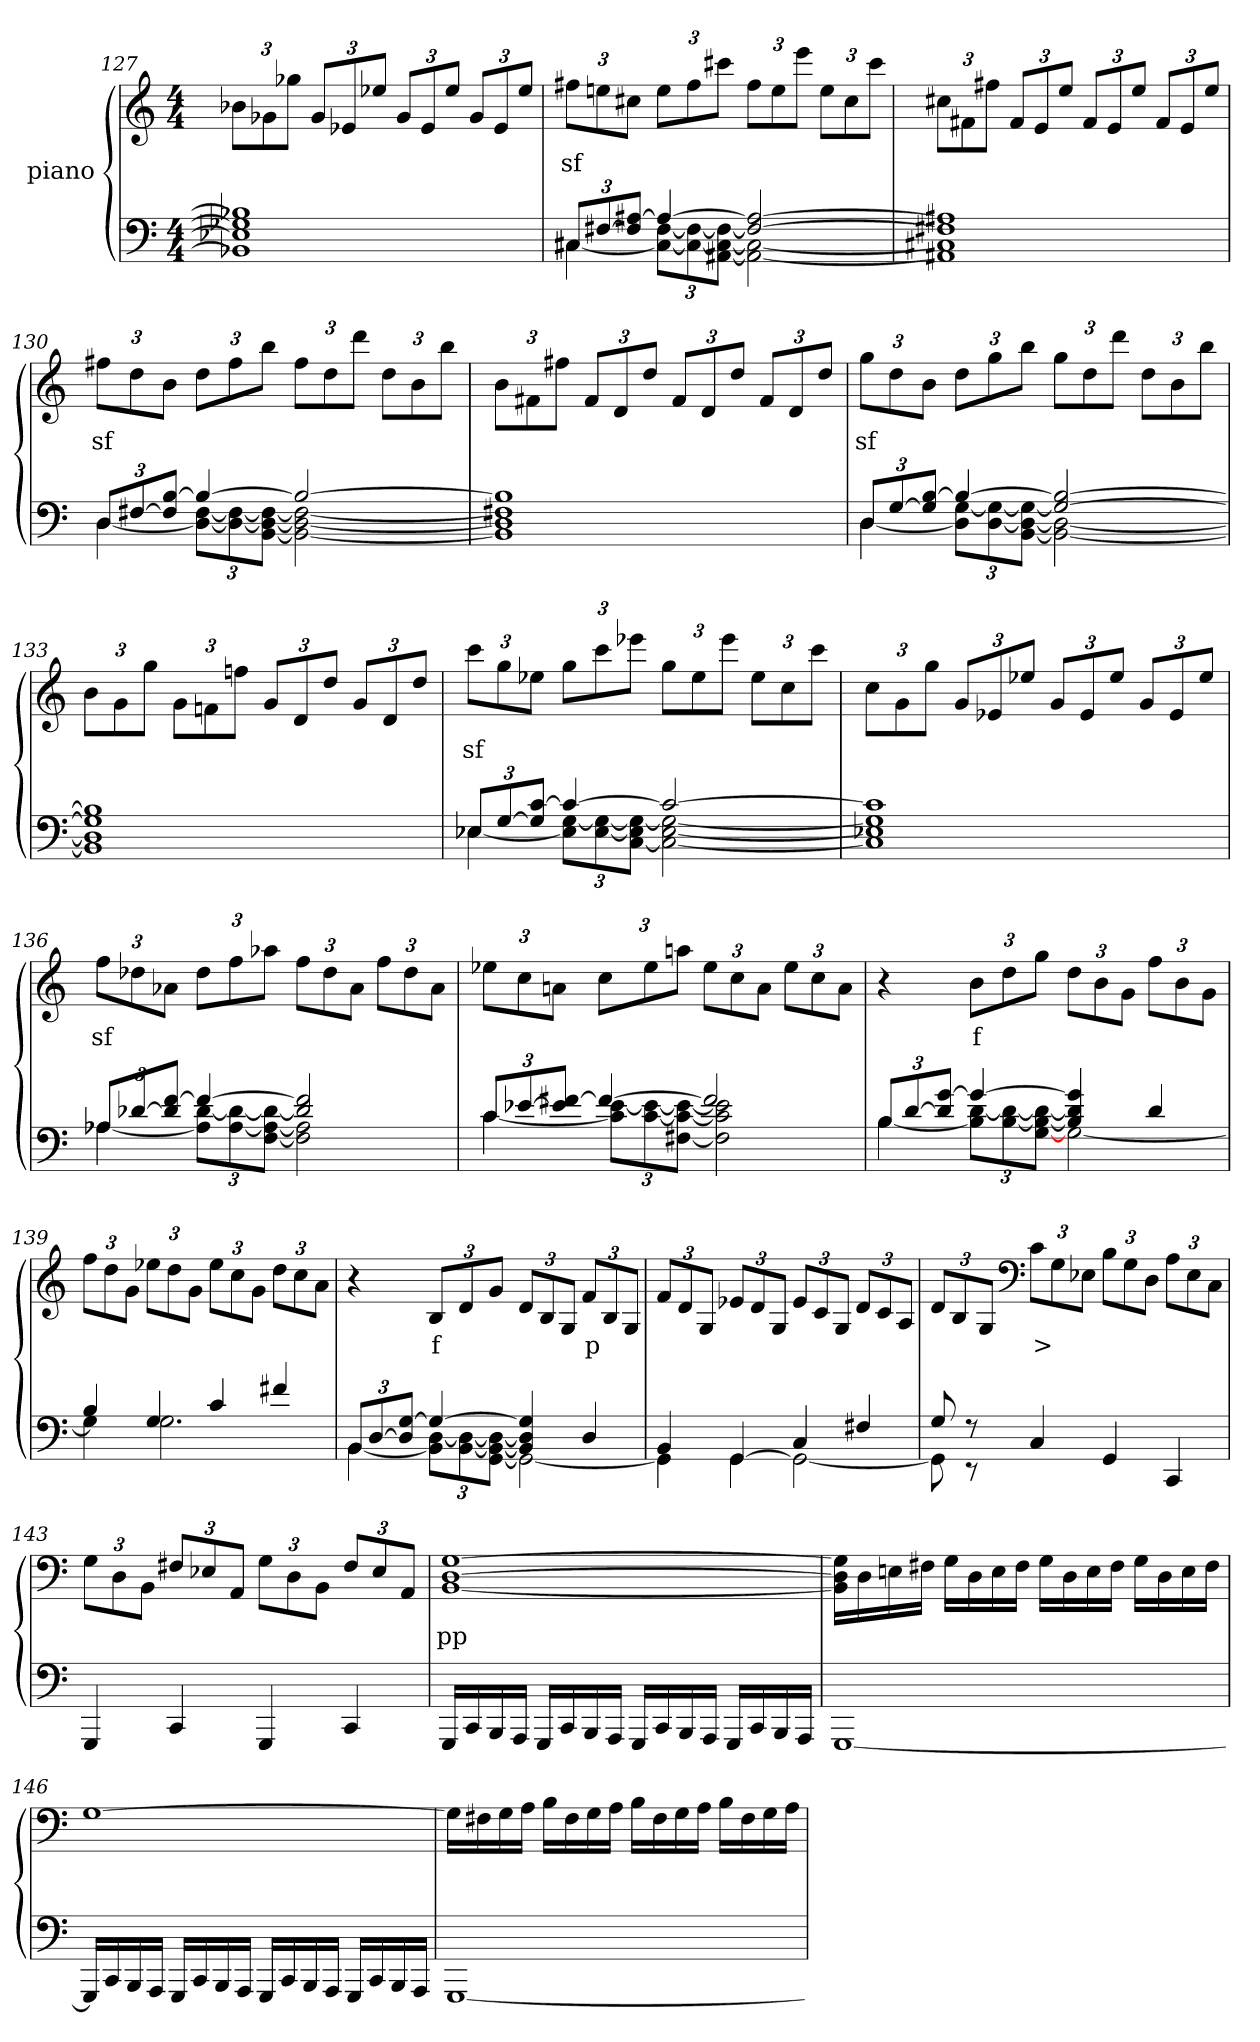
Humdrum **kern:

**kern	**kern	**text
*part2	*part1	*part1
*staff2	*staff1	*staff1
*	*I"piano	*
*clefF4	*clefG2	*
*k[]	*k[]	*
*C:	*C:	*
*M4/4	*M4/4	*
=127	=127	=127
1BB-X] 1E-X] 1G-X] 1B-X]	12b-XL	.
.	12g-X	.
.	12gg-J	.
.	12g-L	.
.	12e-X	.
.	12ee-J	.
.	12g-L	.
.	12e-	.
.	12ee-J	.
.	12g-L	.
.	12e-	.
.	12ee-J	.
=128	=128	=128
*^	*	*
12C#XL	[4C#	12ff#XL	sf
[12F#X	.	12een	.
12F#] [12A#XJ	.	12cc#XJ	.
4A#_	12C#_ [12F#L	12eeL	.
.	12C#_ 12F#_	12ff#	.
.	[12AA# 12C#_ 12F#_J	12ccc#J	.
2F#_ 2A#_	2AA#_ 2C#_	12ff#L	.
.	.	12ee	.
.	.	12eeeJ	.
.	.	12eeL	.
.	.	12cc#	.
.	.	12ccc#J	.
*v	*v	*	*
=129	=129	=129
1AA#X] 1C#X] 1F#X] 1A#X]	12cc#XL	.
.	12f#X	.
.	12ff#J	.
.	12f#L	.
.	12e	.
.	12eeJ	.
.	12f#L	.
.	12e	.
.	12eeJ	.
.	12f#L	.
.	12e	.
.	12eeJ	.
=130	=130	=130
*^	*	*
12DL	[4D	12ff#XL	sf
[12F#X	.	12dd	.
12F#] [12BJ	.	12bJ	.
4B_	12D_ [12F#L	12ddL	.
.	12D_ 12F#_	12ff#	.
.	[12BB 12D_ 12F#_J	12bbJ	.
2B_	2BB_ 2D_ 2F#_	12ff#L	.
.	.	12dd	.
.	.	12dddJ	.
.	.	12ddL	.
.	.	12b	.
.	.	12bbJ	.
*v	*v	*	*
=131	=131	=131
1BB] 1D] 1F#X] 1B]	12bL	.
.	12f#X	.
.	12ff#J	.
.	12f#L	.
.	12d	.
.	12ddJ	.
.	12f#L	.
.	12d	.
.	12ddJ	.
.	12f#L	.
.	12d	.
.	12ddJ	.
=132	=132	=132
*^	*	*
12DL	[4D	12ggL	sf
[12G	.	12dd	.
12G] [12BJ	.	12bJ	.
4B_	12D] [12GL	12ddL	.
.	[12D 12G_	12gg	.
.	[12BB 12D_ 12G_J	12bbJ	.
2G_ 2B_	2BB_ 2D_	12ggL	.
.	.	12dd	.
.	.	12dddJ	.
.	.	12ddL	.
.	.	12b	.
.	.	12bbJ	.
*v	*v	*	*
=133	=133	=133
1BB] 1D] 1G] 1B]	12bL	.
.	12g	.
.	12ggJ	.
.	12gL	.
.	12fn	.
.	12ffnJ	.
.	12gL	.
.	12d	.
.	12ddJ	.
.	12gL	.
.	12d	.
.	12ddJ	.
=134	=134	=134
*^	*	*
12E-XL	[4E-	12cccL	sf
[12G	.	12gg	.
12G] [12cJ	.	12ee-XJ	.
4c_	12E-] [12GL	12ggL	.
.	[12E- 12G_	12ccc	.
.	[12C 12E-] 12G_J	12eee-J	.
2c_	2C_ [2E- 2G_	12ggL	.
.	.	12ee-	.
.	.	12eee-J	.
.	.	12ee-L	.
.	.	12cc	.
.	.	12cccJ	.
*v	*v	*	*
=135	=135	=135
1C] 1E-X] 1G] 1c]	12ccL	.
.	12g	.
.	12ggJ	.
.	12gL	.
.	12e-X	.
.	12ee-J	.
.	12gL	.
.	12e-	.
.	12ee-J	.
.	12gL	.
.	12e-	.
.	12ee-J	.
=136	=136	=136
*^	*	*
12A-XL	[4A-	12ffL	sf
[12d-X	.	12dd-X	.
12d-] [12fJ	.	12a-XJ	.
4f_	12A-] [12d-L	12dd-L	.
.	[12A- 12d-_	12ff	.
.	[12F 12A-_ 12d-_J	12aa-J	.
2d-] 2f]	2F] 2A-]	12ffL	.
.	.	12dd-	.
.	.	12a-J	.
.	.	12ffL	.
.	.	12dd-	.
.	.	12a-J	.
=137	=137	=137	=137
12cL	[4c	12ee-XL	.
[12e-X	.	12cc	.
12e-] [12f#XJ	.	12anJ	.
4f#_	12c] [12e-L	12ccL	.
.	[12c 12e-_	12ee-	.
.	[12F# 12c_ 12e-_J	12aanJ	.
2f#]	2F#] 2c] 2e-]	12ee-L	.
.	.	12cc	.
.	.	12aJ	.
.	.	12ee-L	.
.	.	12cc	.
.	.	12aJ	.
=138	=138	=138	=138
12BL	[4B	4r	.
[12d	.	.	.
12d] [12gJ	.	.	.
4g_	12B] [12dL	12bL	f
.	[12B 12d_	12dd	.
.	[12G 12B_ 12d_J	12ggJ	.
4B] 4d] 4g]	[2G	12ddL	.
.	.	12b	.
.	.	12gJ	.
4d	.	12ffL	.
.	.	12b	.
.	.	12gJ	.
=139	=139	=139	=139
4B	4G]	12ffL	.
.	.	12dd	.
.	.	12gJ	.
4G	2.G	12ee-XL	.
.	.	12dd	.
.	.	12gJ	.
4c	.	12ee-L	.
.	.	12cc	.
.	.	12gJ	.
4f#X	.	12ddL	.
.	.	12cc	.
.	.	12aJ	.
=140	=140	=140	=140
12BBL	[4BB	4r	f
[12D	.	.	.
12D] [12GJ	.	.	.
4G_	12BB] [12DL	12BL	f
.	[12BB 12D_	12d	.
.	[12GG 12BB_ 12D_J	12gJ	.
4BB] 4D] 4G]	2GG_	12dL	.
.	.	12B	.
.	.	12GJ	.
4D	.	12fL	p
.	.	12B	.
.	.	12GJ	.
=141	=141	=141	=141
4BB	4GG]	12fL	.
.	.	12d	.
.	.	12GJ	.
[4GG	4GG	12e-XL	.
.	.	12d	.
.	.	12GJ	.
4C	2GG_	12e-L	.
.	.	12c	.
.	.	12GJ	.
4F#X	.	12dL	.
.	.	12c	.
.	.	12AJ	.
=142	=142	=142	=142
8G	8GG]	12dL	.
.	.	12B	.
8r	8r	.	.
.	.	12GJ	.
*	*	*clefF4	*
4C	2.ryy	12cL	>
.	.	12G	.
.	.	12E-XJ	.
4GG	.	12BL	.
.	.	12G	.
.	.	12DJ	.
4CC	.	12AL	.
.	.	12E-	.
.	.	12CJ	.
*v	*v	*	*
=143	=143	=143
4GGG	12GL	.
.	12D	.
.	12BBJ	.
4CC	12F#XL	.
.	12E-X	.
.	12AAJ	.
4GGG	12GL	.
.	12D	.
.	12BBJ	.
4CC	12F#L	.
.	12E-	.
.	12AAJ	.
=144	=144	=144
16GGGLL	[1BB [1D [1G	pp
16CC	.	.
16BBB	.	.
16AAAJJ	.	.
16GGGLL	.	.
16CC	.	.
16BBB	.	.
16AAAJJ	.	.
16GGGLL	.	.
16CC	.	.
16BBB	.	.
16AAAJJ	.	.
16GGGLL	.	.
16CC	.	.
16BBB	.	.
16AAAJJ	.	.
=145	=145	=145
[1GGG	16BB] 16D] 16G]LL	.
.	16D	.
.	16En	.
.	16F#XJJ	.
.	16GLL	.
.	16D	.
.	16E	.
.	16F#JJ	.
.	16GLL	.
.	16D	.
.	16E	.
.	16F#JJ	.
.	16GLL	.
.	16D	.
.	16E	.
.	16F#JJ	.
=146	=146	=146
16GGGLL]	[1G	.
16CC	.	.
16BBB	.	.
16AAAJJ	.	.
16GGGLL	.	.
16CC	.	.
16BBB	.	.
16AAAJJ	.	.
16GGGLL	.	.
16CC	.	.
16BBB	.	.
16AAAJJ	.	.
16GGGLL	.	.
16CC	.	.
16BBB	.	.
16AAAJJ	.	.
=147	=147	=147
[1GGG	16GLL]	.
.	16F#X	.
.	16G	.
.	16AJJ	.
.	16BLL	.
.	16F#	.
.	16G	.
.	16AJJ	.
.	16BLL	.
.	16F#	.
.	16G	.
.	16AJJ	.
.	16BLL	.
.	16F#	.
.	16G	.
.	16AJJ	.
=	=	=
*-	*-	*-
